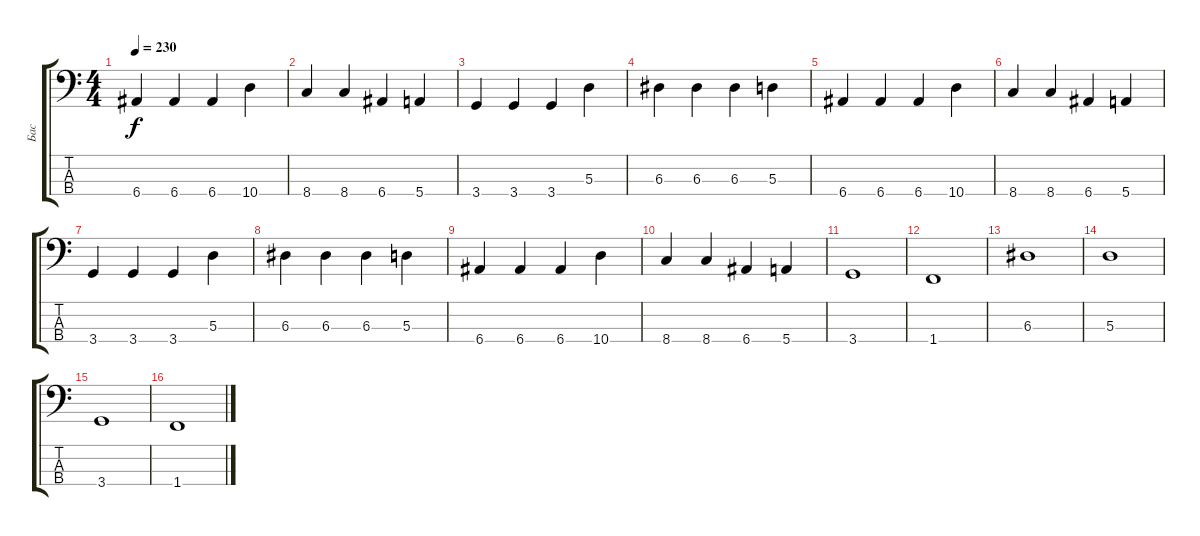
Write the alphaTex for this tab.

\track ("Бас" "Бас") {instrument electricbassfinger}
\staff {score tabs}
\tuning (G2 D2 A1 E1) {hide}
\ts (4 4)
\tempo 230
\clef f4
\ks c
6.4.4{dy f} 6.4.4 6.4.4 10.4.4 |
8.4.4 8.4.4 6.4.4 5.4.4 |
3.4.4 3.4.4 3.4.4 5.3.4 |
6.3.4 6.3.4 6.3.4 5.3.4 |
6.4.4 6.4.4 6.4.4 10.4.4 |
8.4.4 8.4.4 6.4.4 5.4.4 |
3.4.4 3.4.4 3.4.4 5.3.4 |
6.3.4 6.3.4 6.3.4 5.3.4 |
6.4.4 6.4.4 6.4.4 10.4.4 |
8.4.4 8.4.4 6.4.4 5.4.4 |
3.4.1 |
1.4.1 |
6.3.1 |
5.3.1 |
3.4.1 |
1.4.1
